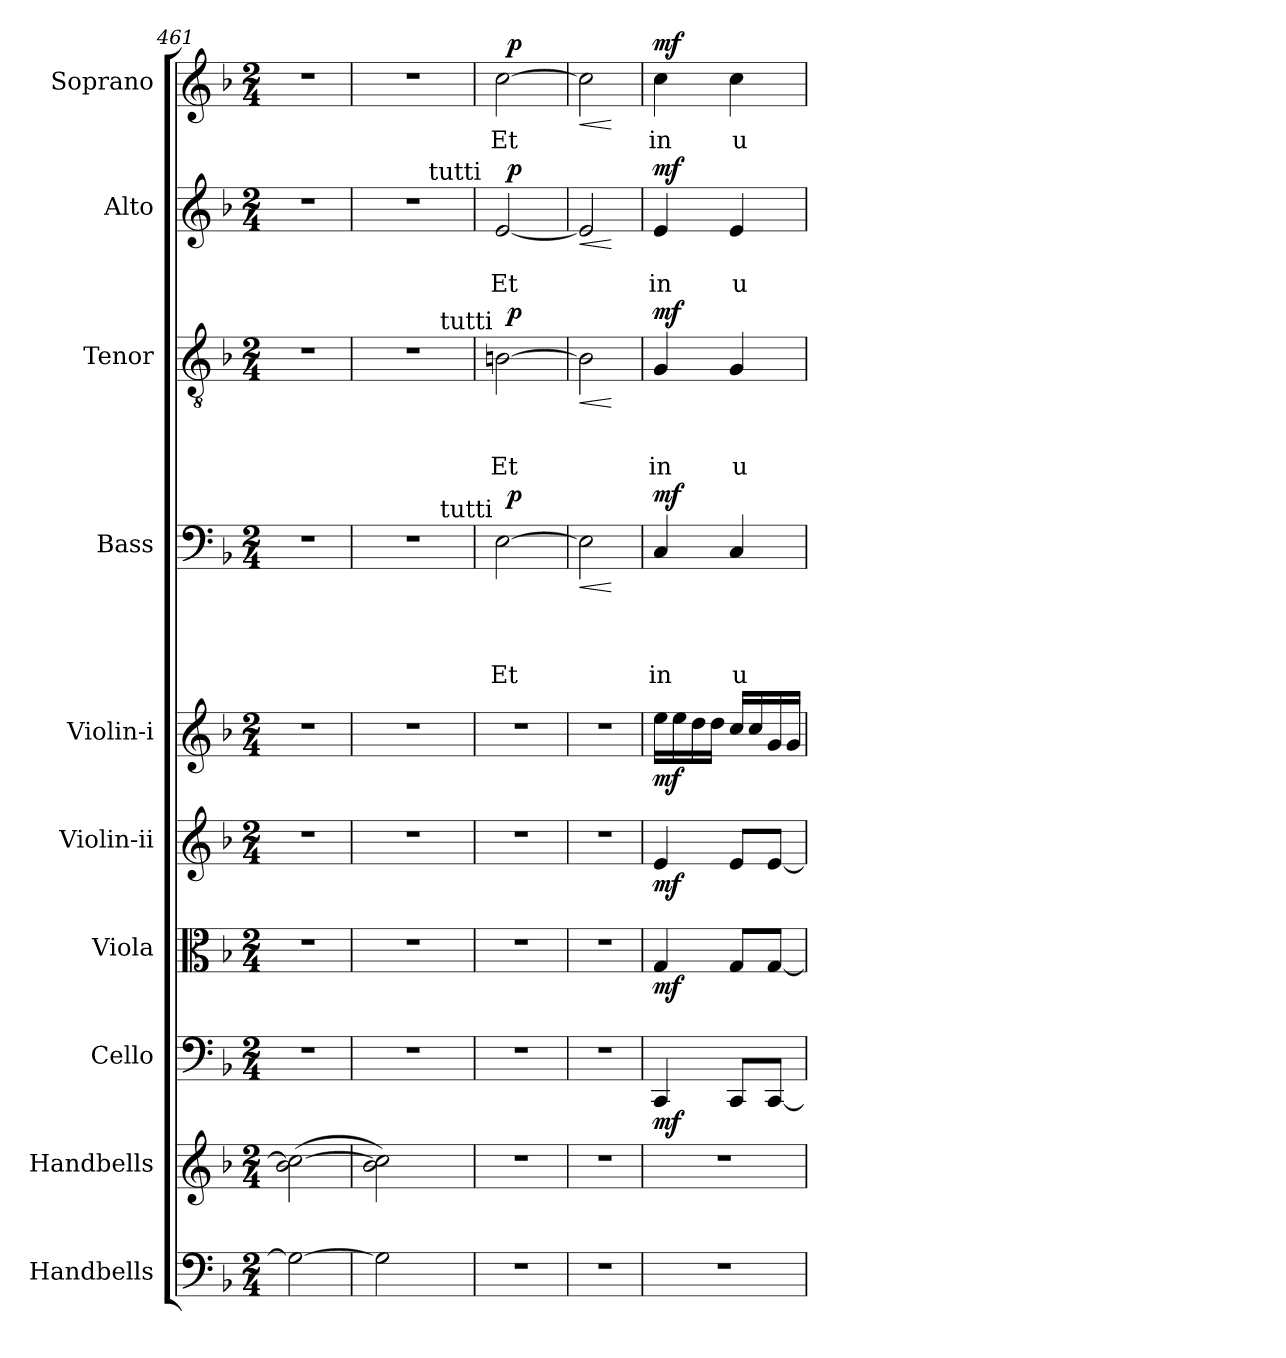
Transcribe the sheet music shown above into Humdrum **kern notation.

**kern	**kern	**kern	**dynam	**kern	**dynam	**kern	**dynam	**kern	**dynam	**kern	**text	**text	**text	**text	**dynam	**kern	**text	**text	**text	**dynam	**kern	**text	**text	**dynam	**kern	**text	**dynam
*part10	*part9	*part8	*part8	*part7	*part7	*part6	*part6	*part5	*part5	*part4	*part4	*part4	*part4	*part4	*part4	*part3	*part3	*part3	*part3	*part3	*part2	*part2	*part2	*part2	*part1	*part1	*part1
*staff10	*staff9	*staff8	*staff8	*staff7	*staff7	*staff6	*staff6	*staff5	*staff5	*staff4	*staff4	*staff4	*staff4	*staff4	*staff4	*staff3	*staff3	*staff3	*staff3	*staff3	*staff2	*staff2	*staff2	*staff2	*staff1	*staff1	*staff1
*I"Handbells	*I"Handbells	*I"Cello	*	*I"Viola	*	*I"Violin-ii	*	*I"Violin-i	*	*I"Bass	*	*	*	*	*	*I"Tenor	*	*	*	*	*I"Alto	*	*	*	*I"Soprano	*	*
*	*	*	*	*I'Vla.	*	*I'Vln.-ii	*	*I'Vln.-i	*	*I'B	*	*	*	*	*	*I'T	*	*	*	*	*I'A	*	*	*	*I'S	*	*
*clefF4	*clefG2	*clefF4	*	*clefC3	*	*clefG2	*	*clefG2	*	*clefF4	*	*	*	*	*	*clefGv2	*	*	*	*	*clefG2	*	*	*	*clefG2	*	*
*k[b-]	*k[b-]	*k[b-]	*	*k[b-]	*	*k[b-]	*	*k[b-]	*	*k[b-]	*	*	*	*	*	*k[b-]	*	*	*	*	*k[b-]	*	*	*	*k[b-]	*	*
*F:	*F:	*F:	*	*F:	*	*F:	*	*F:	*	*F:	*	*	*	*	*	*F:	*	*	*	*	*F:	*	*	*	*F:	*	*
*M2/4	*M2/4	*M2/4	*	*M2/4	*	*M2/4	*	*M2/4	*	*M2/4	*	*	*	*	*	*M2/4	*	*	*	*	*M2/4	*	*	*	*M2/4	*	*
=461	=461	=461	=461	=461	=461	=461	=461	=461	=461	=461	=461	=461	=461	=461	=461	=461	=461	=461	=461	=461	=461	=461	=461	=461	=461	=461	=461
!	!	!LO:N:vis=1	!	!LO:N:vis=1	!	!LO:N:vis=1	!	!LO:N:vis=1	!	!LO:N:vis=1	!	!	!	!	!	!LO:N:vis=1	!	!	!	!	!LO:N:vis=1	!	!	!	!LO:N:vis=1	!	!
2G\_	(2b-\ 2cc\_	2r	.	2r	.	2r	.	2r	.	2r	.	.	.	.	.	2r	.	.	.	.	2r	.	.	.	2r	.	.
=462	=462	=462	=462	=462	=462	=462	=462	=462	=462	=462	=462	=462	=462	=462	=462	=462	=462	=462	=462	=462	=462	=462	=462	=462	=462	=462	=462
!	!	!LO:N:vis=1	!	!LO:N:vis=1	!	!LO:N:vis=1	!	!LO:N:vis=1	!	!LO:N:vis=1	!	!	!	!	!	!LO:N:vis=1	!	!	!	!	!LO:N:vis=1	!	!	!	!LO:N:vis=1	!	!
*	*	*	*	*	*	*	*	*	*	*^	*	*	*	*	*	*^	*	*	*	*	*^	*	*	*	*	*	*
2G\]	2b-\ 2cc\])	2r	.	2r	.	2r	.	2r	.	2r	4ryy	.	.	.	.	.	2r	4ryy	.	.	.	.	2r	4ryy	.	.	.	2r	.	.
.	.	.	.	.	.	.	.	.	.	.	16ryy	.	.	.	.	.	.	16ryy	.	.	.	.	.	32ryy	.	.	.	.	.	.
!	!	!	!	!	!	!	!	!	!	!	!	!	!	!	!	!	!	!	!	!	!	!	!	!LO:TX:a:t=tutti	!	!	!	!	!	!
.	.	.	.	.	.	.	.	.	.	.	.	.	.	.	.	.	.	.	.	.	.	.	.	8..ryy	.	.	.	.	.	.
!	!	!	!	!	!	!	!	!	!	!	!	!	!	!	!	!	!	!LO:TX:a:t=tutti	!	!	!	!	!	!	!	!	!	!	!	!
!	!	!	!	!	!	!	!	!	!	!	!LO:TX:a:t=tutti	!	!	!	!	!	!	!	!	!	!	!	!	!	!	!	!	!	!	!
.	.	.	.	.	.	.	.	.	.	.	8.ryy	.	.	.	.	.	.	8.ryy	.	.	.	.	.	.	.	.	.	.	.	.
=463	=463	=463	=463	=463	=463	=463	=463	=463	=463	=463	=463	=463	=463	=463	=463	=463	=463	=463	=463	=463	=463	=463	=463	=463	=463	=463	=463	=463	=463	=463
!LO:N:vis=1	!LO:N:vis=1	!LO:N:vis=1	!	!LO:N:vis=1	!	!LO:N:vis=1	!	!LO:N:vis=1	!	!	!	!	!	!	!LO:LY:b	!	!	!	!	!	!LO:LY:b	!	!	!	!	!LO:LY:b	!	!	!LO:LY:b	!
*	*	*	*	*	*	*	*	*	*	*	*	*	*	*	*	*	*	*	*	*	*	*	*	*	*	*	*	*^	*	*
2r	2r	2r	.	2r	.	2r	.	2r	.	[>2E\	32ryy	.	.	.	Et	.	[>2Bn\	32ryy	.	.	Et	.	[<2e/	32ryy	.	Et	.	[>2cc\	32ryy	Et	.
!	!	!	!	!	!	!	!	!	!	!	!	!	!	!	!	!LO:DY:a	!	!	!	!	!	!LO:DY:a	!	!	!	!	!LO:DY:a	!	!	!	!LO:DY:a
.	.	.	.	.	.	.	.	.	.	.	4...ryy	.	.	.	.	p	.	4...ryy	.	.	.	p	.	4...ryy	.	.	p	.	4...ryy	.	p
=464	=464	=464	=464	=464	=464	=464	=464	=464	=464	=464	=464	=464	=464	=464	=464	=464	=464	=464	=464	=464	=464	=464	=464	=464	=464	=464	=464	=464	=464	=464	=464
!LO:N:vis=1	!LO:N:vis=1	!LO:N:vis=1	!	!LO:N:vis=1	!	!LO:N:vis=1	!	!LO:N:vis=1	!	!	!	!	!	!	!	!LO:HP:b	!	!	!	!	!	!LO:HP:b	!	!	!	!	!LO:HP:b	!	!	!	!LO:HP:b
*	*	*	*	*	*	*	*	*	*	*v	*v	*	*	*	*	*	*	*	*	*	*	*	*v	*v	*	*	*	*v	*v	*	*
*	*	*	*	*	*	*	*	*	*	*	*	*	*	*	*	*v	*v	*	*	*	*	*	*	*	*	*	*	*
2r	2r	2r	.	2r	.	2r	.	2r	.	2E\]	.	.	.	.	<	2B\]	.	.	.	<	2e/]	.	.	<	2cc\]	.	<
.	.	.	.	.	.	.	.	.	.	.	.	.	.	.	[	.	.	.	.	[	.	.	.	[	.	.	[
=465	=465	=465	=465	=465	=465	=465	=465	=465	=465	=465	=465	=465	=465	=465	=465	=465	=465	=465	=465	=465	=465	=465	=465	=465	=465	=465	=465
!LO:N:vis=1	!LO:N:vis=1	!	!LO:DY:b	!	!LO:DY:b	!	!LO:DY:b	!	!LO:DY:b	!	!	!	!	!LO:LY:b	!LO:DY:a	!	!	!	!LO:LY:b	!LO:DY:a	!	!	!LO:LY:b	!LO:DY:a	!	!LO:LY:b	!LO:DY:a
2r	2r	4CC/	mf	4G/	mf	4e/	mf	16ee\LL	mf	4C/	.	.	.	in	mf	4G/	.	.	in	mf	4e/	.	in	mf	4cc\	in	mf
.	.	.	.	.	.	.	.	16ee\	.	.	.	.	.	.	.	.	.	.	.	.	.	.	.	.	.	.	.
.	.	.	.	.	.	.	.	16dd\	.	.	.	.	.	.	.	.	.	.	.	.	.	.	.	.	.	.	.
.	.	.	.	.	.	.	.	16dd\JJ	.	.	.	.	.	.	.	.	.	.	.	.	.	.	.	.	.	.	.
!	!	!	!	!	!	!	!	!	!	!	!	!	!	!LO:LY:b	!	!	!	!	!LO:LY:b	!	!	!	!LO:LY:b	!	!	!LO:LY:b	!
.	.	8CC/L	.	8G/L	.	8e/L	.	16cc/LL	.	4C/	.	.	.	u-	.	4G/	.	.	u-	.	4e/	.	u-	.	4cc\	u-	.
.	.	.	.	.	.	.	.	16cc/	.	.	.	.	.	.	.	.	.	.	.	.	.	.	.	.	.	.	.
.	.	[<8CC/J	.	[<8G/J	.	[<8e/J	.	16g/	.	.	.	.	.	.	.	.	.	.	.	.	.	.	.	.	.	.	.
.	.	.	.	.	.	.	.	16g/JJ	.	.	.	.	.	.	.	.	.	.	.	.	.	.	.	.	.	.	.
=	=	=	=	=	=	=	=	=	=	=	=	=	=	=	=	=	=	=	=	=	=	=	=	=	=	=	=
*-	*-	*-	*-	*-	*-	*-	*-	*-	*-	*-	*-	*-	*-	*-	*-	*-	*-	*-	*-	*-	*-	*-	*-	*-	*-	*-	*-
